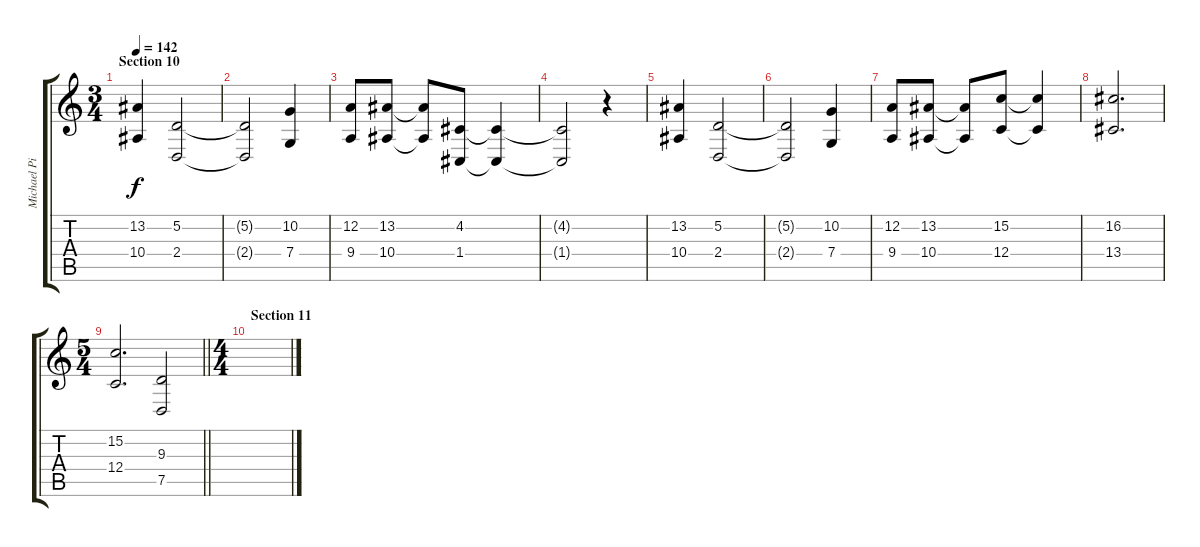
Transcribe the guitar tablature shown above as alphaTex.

\track ("Michael Pinnella (choir pad)" "Michael Pi") {instrument choiraahs}
\staff {score tabs}
\tuning (D4 A3 F3 C3 G2 D2) {hide}
\ts (3 4)
\section ("" "Section 10")
\tempo 142
\clef g2
\ks aminor
(13.2 10.4).4{dy f volume 10} (5.2 2.4).2 |
(5.2{t} 2.4{t}).2 (10.2 7.4).4 |
(12.2 9.4).8 (13.2 10.4).8 (13.2{t} 10.4{t}).8 (4.2 1.4).8 (4.2{t} 1.4{t}).4 |
(4.2{t} 1.4{t}).2 r.4 |
(13.2 10.4).4 (5.2 2.4).2 |
(5.2{t} 2.4{t}).2 (10.2 7.4).4 |
(12.2 9.4).8 (13.2 10.4).8 (13.2{t} 10.4{t}).8 (15.2 12.4).8 (15.2{t} 12.4{t}).4 |
(16.2 13.4).2{d} |
\ts (5 4)
\barLineRight lightlight
(15.2 12.4).2{d} (9.3 7.5).2 |
\ts (4 4)
\section ("" "Section 11")
